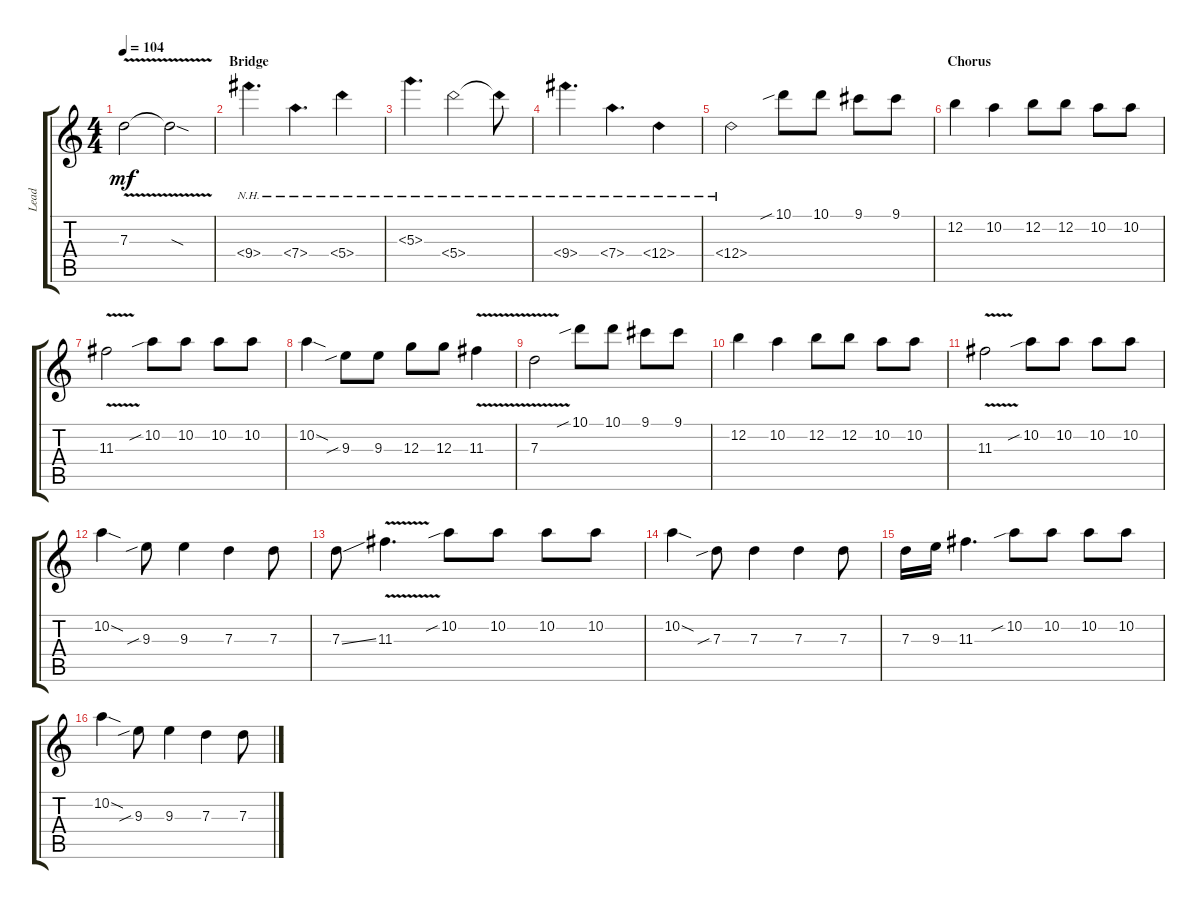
\track ("Lead" "Lead") {instrument electricguitarclean}
\staff {score tabs}
\tuning (E4 B3 G3 D3 A2 E2) {hide}
\ts (4 4)
\tempo 104
\clef g2
\ks c
7.3{v}.2{dy mf} 7.3{v sod t}.2 |
\section ("" "Bridge")
9.4{nh}.4{d} 7.4{nh}.4{d} 5.4{nh}.4 |
5.3{nh}.4{d} 5.4{nh}.2 5.4{nh t}.8 |
9.4{nh}.4{d} 7.4{nh}.4{d} 12.4{nh}.4 |
12.4{nh}.2 10.1{sib}.8 10.1.8 9.1.8 9.1.8 |
\section ("" "Chorus")
12.2.4 10.2.4 12.2.8 12.2.8 10.2.8 10.2.8 |
11.3{v}.2 10.2{sib}.8 10.2.8 10.2.8 10.2.8 |
10.2{sod}.4 9.3{sib}.8 9.3.8 12.3.8 12.3.8 11.3{v}.4 |
7.3{v}.2 10.1{sib}.8 10.1.8 9.1.8 9.1.8 |
12.2.4 10.2.4 12.2.8 12.2.8 10.2.8 10.2.8 |
11.3{v}.2 10.2{sib}.8 10.2.8 10.2.8 10.2.8 |
10.2{sod}.4 9.3{sib}.8 9.3.4 7.3.4 7.3.8 |
7.3{ss}.8 11.3{v}.4{d} 10.2{sib}.8 10.2.8 10.2.8 10.2.8 |
10.2{sod}.4 7.3{sib}.8 7.3.4 7.3.4 7.3.8 |
7.3.16 9.3.16 11.3.4{d} 10.2{sib}.8 10.2.8 10.2.8 10.2.8 |
10.2{sod}.4 9.3{sib}.8 9.3.4 7.3.4 7.3.8
